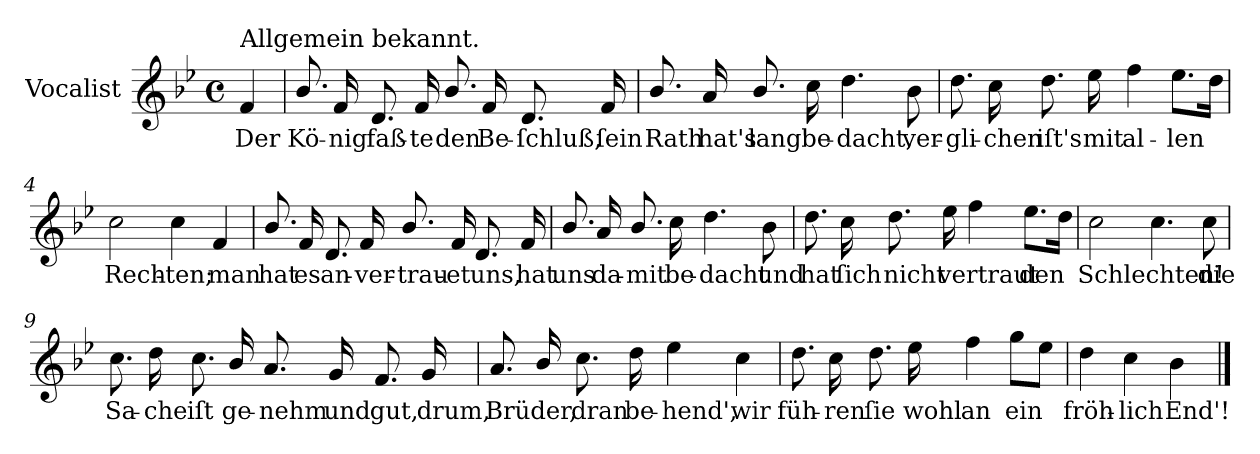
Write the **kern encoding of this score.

**kern	**text
*part1	*part1
*staff1	*staff1
*I"Vocalist	*
*k[b-e-]	*
*B-:	*
*M4/4	*
*met(c)	*
=	=
!LO:TX:a:t=Allgemein bekannt.	!
4f	Der
=1	=1
8.b-/	Kö-
16f	-nig
8.d	faß-
16f	-te
8.b-/	den
16f	Be-
8.d	-ſchluß,
16f	ſein
=2	=2
8.b-/	Rath
16a	hat's
8.b-/	lang'
16cc	be-
4.dd	-dacht,
8b-	ver-
=3	=3
8.dd	-gli-
16cc	-chen
8.dd	iſt's
16ee-	mit
4ff	al-
8.ee-L	-len
16ddJk	.
=4	=4
2cc	Rech-
4cc	-ten;
4f	man
=5	=5
8.b-/	hat
16f	es
8.d	an-
16f	-ver-
8.b-/	-trau-
16f	-et
8.d	uns,
16f	hat
=6	=6
8.b-/	uns
16a	da-
8.b-/	-mit
16cc	be-
4.dd	-dacht
8b-	und
=7	=7
8.dd	hat
16cc	ſich
8.dd	nicht
16ee-	vertraut
4ff	.
8.ee-L	den
16ddJk	.
=8	=8
2cc	Schlechten!
4.cc	.
8cc	die
=9	=9
8.cc	Sa-
16dd	-che
8.cc	iſt
16b-/	ge-
8.a	-nehm
16g	und
8.f	gut,
16g	drum,
=10	=10
8.a	Brüder,
16b-/	.
8.cc	dran
16dd	be-
4ee-	-hend',
4cc	wir
=11	=11
8.dd	füh-
16cc	-ren
8.dd	ſie
16ee-	wohl
4ff	an
8ggL	ein
8ee-J	.
=12	=12
4dd	fröh-
4cc	-lich
4b-	End'!
==	==
*-	*-
